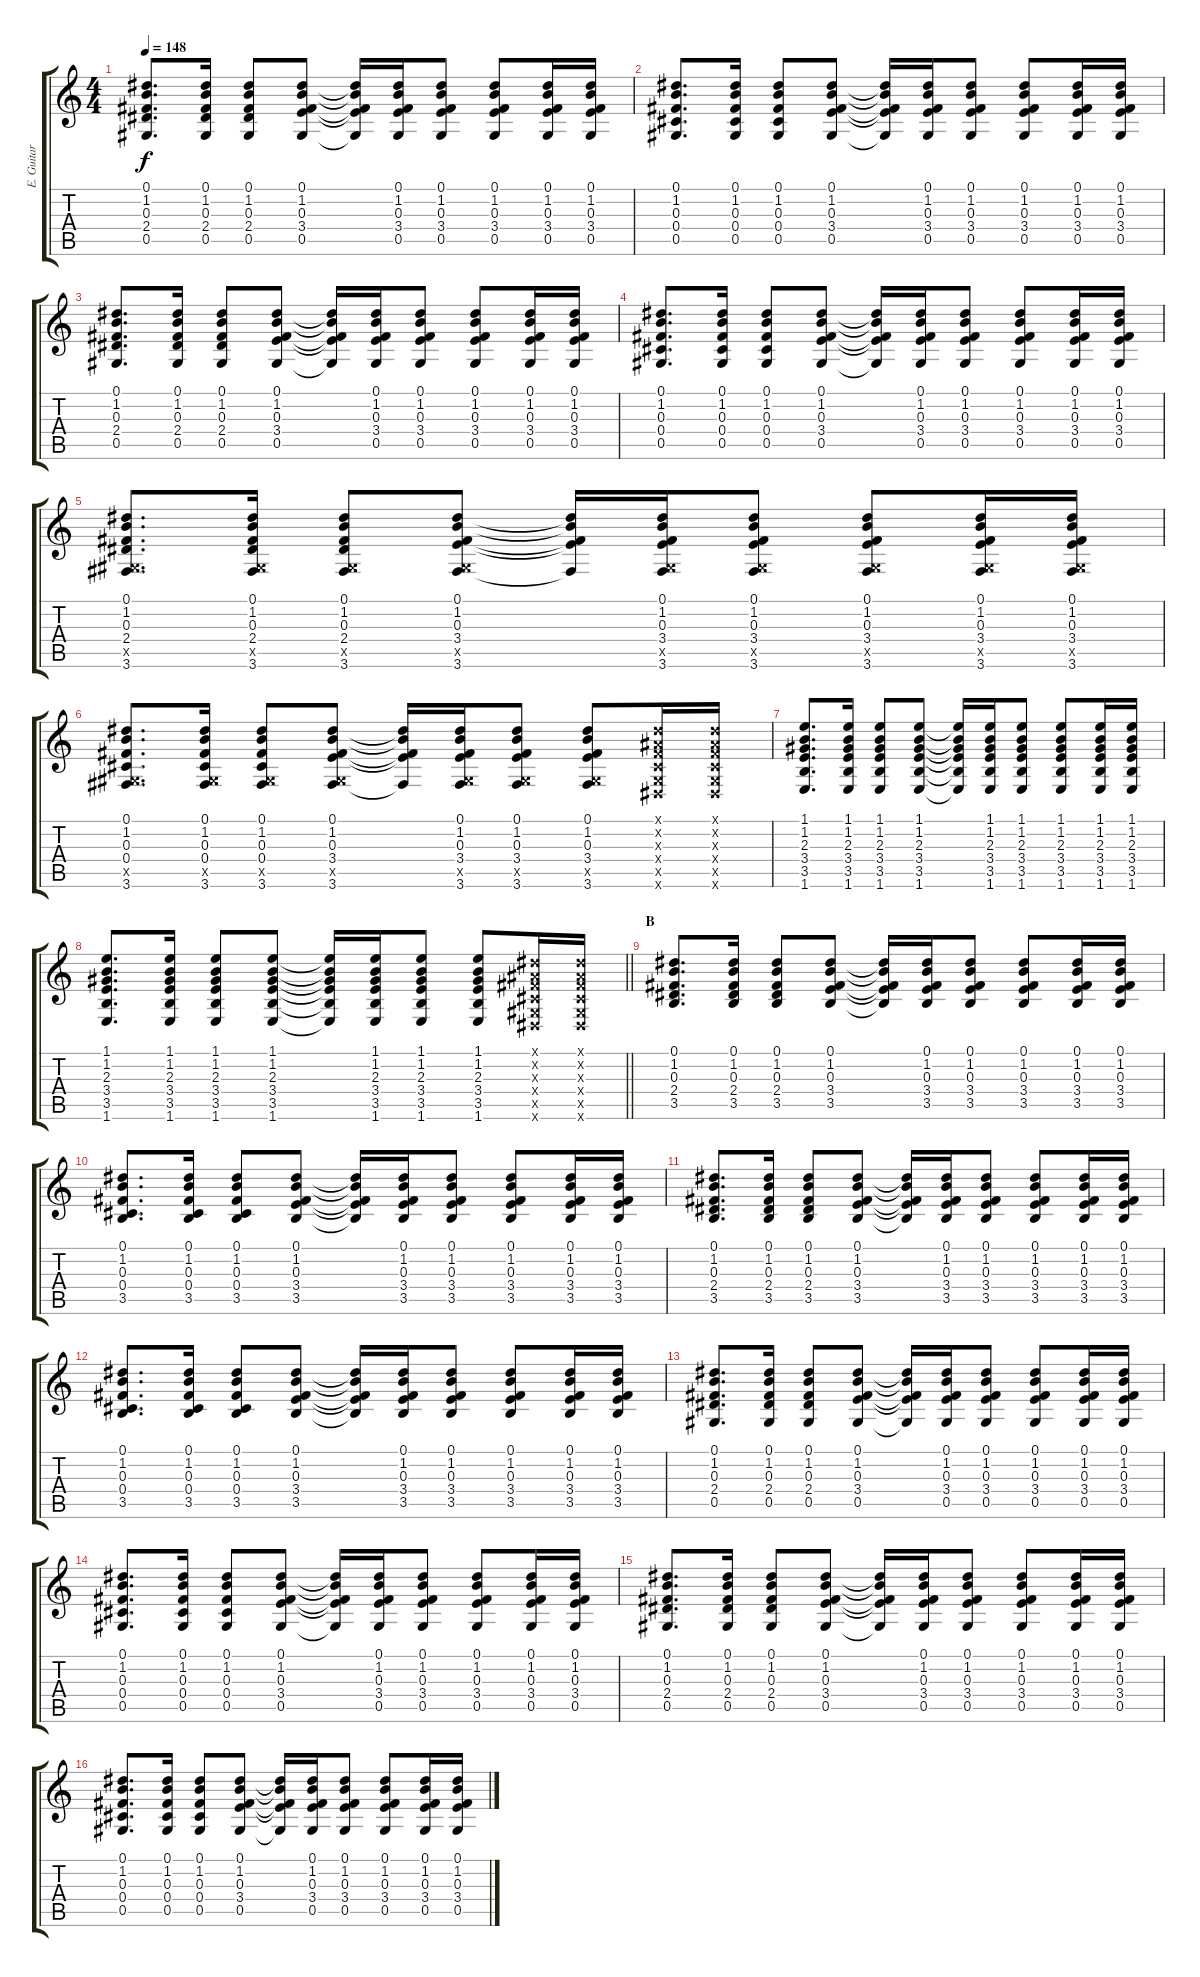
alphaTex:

\track ("E. Guitar III (R. Channel)" "E. Guitar ") {instrument overdrivenguitar}
\staff {score tabs}
\tuning (Eb4 Bb3 Gb3 Db3 Ab2 Eb2) {hide}
\ts (4 4)
\tempo 148
\clef g2
\ks c
(0.1 1.2 0.3 2.4 0.5).8{d dy f} (0.1 1.2 0.3 2.4 0.5).16 (0.1 1.2 0.3 2.4 0.5).8 (0.1 1.2 0.3 3.4 0.5).8 (0.1{t} 1.2{t} 0.3{t} 3.4{t} 0.5{t}).16 (0.1 1.2 0.3 3.4 0.5).16 (0.1 1.2 0.3 3.4 0.5).8 (0.1 1.2 0.3 3.4 0.5).8 (0.1 1.2 0.3 3.4 0.5).16 (0.1 1.2 0.3 3.4 0.5).16 |
(0.1 1.2 0.3 0.4 0.5).8{d} (0.1 1.2 0.3 0.4 0.5).16 (0.1 1.2 0.3 0.4 0.5).8 (0.1 1.2 0.3 3.4 0.5).8 (0.1{t} 1.2{t} 0.3{t} 3.4{t} 0.5{t}).16 (0.1 1.2 0.3 3.4 0.5).16 (0.1 1.2 0.3 3.4 0.5).8 (0.1 1.2 0.3 3.4 0.5).8 (0.1 1.2 0.3 3.4 0.5).16 (0.1 1.2 0.3 3.4 0.5).16 |
(0.1 1.2 0.3 2.4 0.5).8{d} (0.1 1.2 0.3 2.4 0.5).16 (0.1 1.2 0.3 2.4 0.5).8 (0.1 1.2 0.3 3.4 0.5).8 (0.1{t} 1.2{t} 0.3{t} 3.4{t} 0.5{t}).16 (0.1 1.2 0.3 3.4 0.5).16 (0.1 1.2 0.3 3.4 0.5).8 (0.1 1.2 0.3 3.4 0.5).8 (0.1 1.2 0.3 3.4 0.5).16 (0.1 1.2 0.3 3.4 0.5).16 |
(0.1 1.2 0.3 0.4 0.5).8{d} (0.1 1.2 0.3 0.4 0.5).16 (0.1 1.2 0.3 0.4 0.5).8 (0.1 1.2 0.3 3.4 0.5).8 (0.1{t} 1.2{t} 0.3{t} 3.4{t} 0.5{t}).16 (0.1 1.2 0.3 3.4 0.5).16 (0.1 1.2 0.3 3.4 0.5).8 (0.1 1.2 0.3 3.4 0.5).8 (0.1 1.2 0.3 3.4 0.5).16 (0.1 1.2 0.3 3.4 0.5).16 |
(0.1 1.2 0.3 2.4 0.5{x} 3.6).8{d} (0.1 1.2 0.3 2.4 0.5{x} 3.6).16 (0.1 1.2 0.3 2.4 0.5{x} 3.6).8 (0.1 1.2 0.3 3.4 0.5{x} 3.6).8 (0.1{t} 1.2{t} 0.3{t} 3.4{t} 3.6{t}).16 (0.1 1.2 0.3 3.4 0.5{x} 3.6).16 (0.1 1.2 0.3 3.4 0.5{x} 3.6).8 (0.1 1.2 0.3 3.4 0.5{x} 3.6).8 (0.1 1.2 0.3 3.4 0.5{x} 3.6).16 (0.1 1.2 0.3 3.4 0.5{x} 3.6).16 |
(0.1 1.2 0.3 0.4 0.5{x} 3.6).8{d} (0.1 1.2 0.3 0.4 0.5{x} 3.6).16 (0.1 1.2 0.3 0.4 0.5{x} 3.6).8 (0.1 1.2 0.3 3.4 0.5{x} 3.6).8 (0.1{t} 1.2{t} 0.3{t} 3.4{t} 3.6{t}).16 (0.1 1.2 0.3 3.4 0.5{x} 3.6).16 (0.1 1.2 0.3 3.4 0.5{x} 3.6).8 (0.1 1.2 0.3 3.4 0.5{x} 3.6).8 (0.1{x} 0.2{x} 0.3{x} 0.4{x} 0.5{x} 0.6{x}).16 (0.1{x} 0.2{x} 0.3{x} 0.4{x} 0.5{x} 0.6{x}).16 |
(1.1 1.2 2.3 3.4 3.5 1.6).8{d} (1.1 1.2 2.3 3.4 3.5 1.6).16 (1.1 1.2 2.3 3.4 3.5 1.6).8 (1.1 1.2 2.3 3.4 3.5 1.6).8 (1.1{t} 1.2{t} 2.3{t} 3.4{t} 3.5{t} 1.6{t}).16 (1.1 1.2 2.3 3.4 3.5 1.6).16 (1.1 1.2 2.3 3.4 3.5 1.6).8 (1.1 1.2 2.3 3.4 3.5 1.6).8 (1.1 1.2 2.3 3.4 3.5 1.6).16 (1.1 1.2 2.3 3.4 3.5 1.6).16 |
\barLineRight lightlight
(1.1 1.2 2.3 3.4 3.5 1.6).8{d} (1.1 1.2 2.3 3.4 3.5 1.6).16 (1.1 1.2 2.3 3.4 3.5 1.6).8 (1.1 1.2 2.3 3.4 3.5 1.6).8 (1.1{t} 1.2{t} 2.3{t} 3.4{t} 3.5{t} 1.6{t}).16 (1.1 1.2 2.3 3.4 3.5 1.6).16 (1.1 1.2 2.3 3.4 3.5 1.6).8 (1.1 1.2 2.3 3.4 3.5 1.6).8 (0.1{x} 0.2{x} 0.3{x} 0.4{x} 0.5{x} 0.6{x}).16 (0.1{x} 0.2{x} 0.3{x} 0.4{x} 0.5{x} 0.6{x}).16 |
\section ("" "B")
(0.1 1.2 0.3 2.4 3.5).8{d} (0.1 1.2 0.3 2.4 3.5).16 (0.1 1.2 0.3 2.4 3.5).8 (0.1 1.2 0.3 3.4 3.5).8 (0.1{t} 1.2{t} 0.3{t} 3.4{t} 3.5{t}).16 (0.1 1.2 0.3 3.4 3.5).16 (0.1 1.2 0.3 3.4 3.5).8 (0.1 1.2 0.3 3.4 3.5).8 (0.1 1.2 0.3 3.4 3.5).16 (0.1 1.2 0.3 3.4 3.5).16 |
(0.1 1.2 0.3 0.4 3.5).8{d} (0.1 1.2 0.3 0.4 3.5).16 (0.1 1.2 0.3 0.4 3.5).8 (0.1 1.2 0.3 3.4 3.5).8 (0.1{t} 1.2{t} 0.3{t} 3.4{t} 3.5{t}).16 (0.1 1.2 0.3 3.4 3.5).16 (0.1 1.2 0.3 3.4 3.5).8 (0.1 1.2 0.3 3.4 3.5).8 (0.1 1.2 0.3 3.4 3.5).16 (0.1 1.2 0.3 3.4 3.5).16 |
(0.1 1.2 0.3 2.4 3.5).8{d} (0.1 1.2 0.3 2.4 3.5).16 (0.1 1.2 0.3 2.4 3.5).8 (0.1 1.2 0.3 3.4 3.5).8 (0.1{t} 1.2{t} 0.3{t} 3.4{t} 3.5{t}).16 (0.1 1.2 0.3 3.4 3.5).16 (0.1 1.2 0.3 3.4 3.5).8 (0.1 1.2 0.3 3.4 3.5).8 (0.1 1.2 0.3 3.4 3.5).16 (0.1 1.2 0.3 3.4 3.5).16 |
(0.1 1.2 0.3 0.4 3.5).8{d} (0.1 1.2 0.3 0.4 3.5).16 (0.1 1.2 0.3 0.4 3.5).8 (0.1 1.2 0.3 3.4 3.5).8 (0.1{t} 1.2{t} 0.3{t} 3.4{t} 3.5{t}).16 (0.1 1.2 0.3 3.4 3.5).16 (0.1 1.2 0.3 3.4 3.5).8 (0.1 1.2 0.3 3.4 3.5).8 (0.1 1.2 0.3 3.4 3.5).16 (0.1 1.2 0.3 3.4 3.5).16 |
(0.1 1.2 0.3 2.4 0.5).8{d} (0.1 1.2 0.3 2.4 0.5).16 (0.1 1.2 0.3 2.4 0.5).8 (0.1 1.2 0.3 3.4 0.5).8 (0.1{t} 1.2{t} 0.3{t} 3.4{t} 0.5{t}).16 (0.1 1.2 0.3 3.4 0.5).16 (0.1 1.2 0.3 3.4 0.5).8 (0.1 1.2 0.3 3.4 0.5).8 (0.1 1.2 0.3 3.4 0.5).16 (0.1 1.2 0.3 3.4 0.5).16 |
(0.1 1.2 0.3 0.4 0.5).8{d} (0.1 1.2 0.3 0.4 0.5).16 (0.1 1.2 0.3 0.4 0.5).8 (0.1 1.2 0.3 3.4 0.5).8 (0.1{t} 1.2{t} 0.3{t} 3.4{t} 0.5{t}).16 (0.1 1.2 0.3 3.4 0.5).16 (0.1 1.2 0.3 3.4 0.5).8 (0.1 1.2 0.3 3.4 0.5).8 (0.1 1.2 0.3 3.4 0.5).16 (0.1 1.2 0.3 3.4 0.5).16 |
(0.1 1.2 0.3 2.4 0.5).8{d} (0.1 1.2 0.3 2.4 0.5).16 (0.1 1.2 0.3 2.4 0.5).8 (0.1 1.2 0.3 3.4 0.5).8 (0.1{t} 1.2{t} 0.3{t} 3.4{t} 0.5{t}).16 (0.1 1.2 0.3 3.4 0.5).16 (0.1 1.2 0.3 3.4 0.5).8 (0.1 1.2 0.3 3.4 0.5).8 (0.1 1.2 0.3 3.4 0.5).16 (0.1 1.2 0.3 3.4 0.5).16 |
(0.1 1.2 0.3 0.4 0.5).8{d} (0.1 1.2 0.3 0.4 0.5).16 (0.1 1.2 0.3 0.4 0.5).8 (0.1 1.2 0.3 3.4 0.5).8 (0.1{t} 1.2{t} 0.3{t} 3.4{t} 0.5{t}).16 (0.1 1.2 0.3 3.4 0.5).16 (0.1 1.2 0.3 3.4 0.5).8 (0.1 1.2 0.3 3.4 0.5).8 (0.1 1.2 0.3 3.4 0.5).16 (0.1 1.2 0.3 3.4 0.5).16
